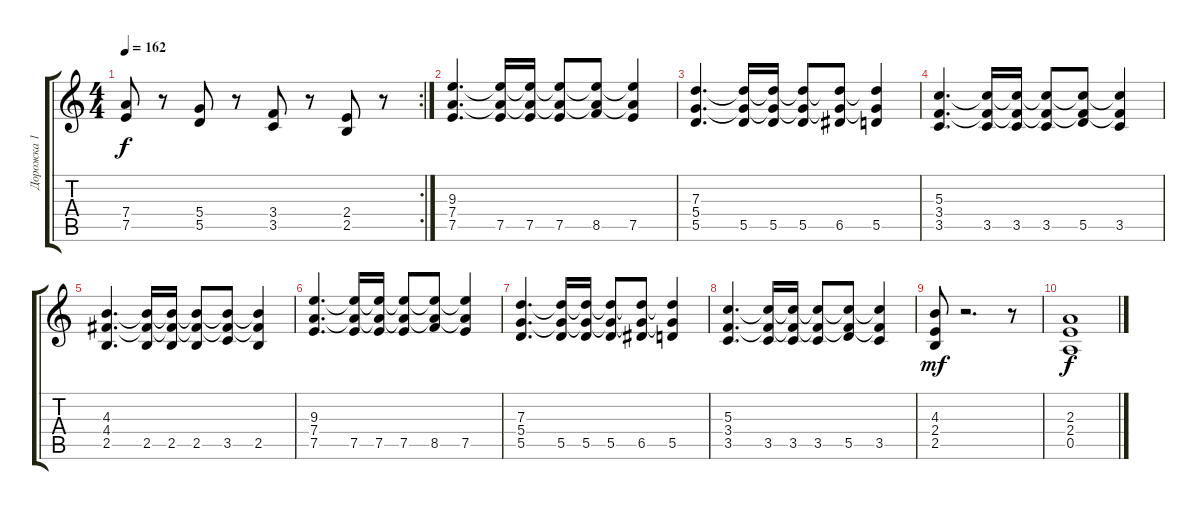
\track ("Дорожка 1" "Дорожка 1") {instrument overdrivenguitar}
\staff {score tabs}
\tuning (E4 B3 G3 D3 A2 E2) {hide}
\rc 2
\ts (4 4)
\tempo 162
\clef g2
\ks c
(7.4 7.5).8{dy f} r.8 (5.4 5.5).8 r.8 (3.4 3.5).8 r.8 (2.4 2.5).8 r.8 |
(9.3 7.4 7.5).4{d} (9.3{t} 7.4{t} 7.5).16 (9.3{t} 7.4{t} 7.5).16 (9.3{t} 7.4{t} 7.5).8 (9.3{t} 7.4{t} 8.5).8 (9.3{t} 7.4{t} 7.5).4 |
(7.3 5.4 5.5).4{d} (7.3{t} 5.4{t} 5.5).16 (7.3{t} 5.4{t} 5.5).16 (7.3{t} 5.4{t} 5.5).8 (7.3{t} 5.4{t} 6.5).8 (7.3{t} 5.4{t} 5.5).4 |
(5.3 3.4 3.5).4{d} (5.3{t} 3.4{t} 3.5).16 (5.3{t} 3.4{t} 3.5).16 (5.3{t} 3.4{t} 3.5).8 (5.3{t} 3.4{t} 5.5).8 (5.3{t} 3.4{t} 3.5).4 |
(4.3 4.4 2.5).4{d} (4.3{t} 4.4{t} 2.5).16 (4.3{t} 4.4{t} 2.5).16 (4.3{t} 4.4{t} 2.5).8 (4.3{t} 4.4{t} 3.5).8 (4.3{t} 4.4{t} 2.5).4 |
(9.3 7.4 7.5).4{d} (9.3{t} 7.4{t} 7.5).16 (9.3{t} 7.4{t} 7.5).16 (9.3{t} 7.4{t} 7.5).8 (9.3{t} 7.4{t} 8.5).8 (9.3{t} 7.4{t} 7.5).4 |
(7.3 5.4 5.5).4{d} (7.3{t} 5.4{t} 5.5).16 (7.3{t} 5.4{t} 5.5).16 (7.3{t} 5.4{t} 5.5).8 (7.3{t} 5.4{t} 6.5).8 (7.3{t} 5.4{t} 5.5).4 |
(5.3 3.4 3.5).4{d} (5.3{t} 3.4{t} 3.5).16 (5.3{t} 3.4{t} 3.5).16 (5.3{t} 3.4{t} 3.5).8 (5.3{t} 3.4{t} 5.5).8 (5.3{t} 3.4{t} 3.5).4 |
(4.3 2.4 2.5).8{dy mf} r.2{d} r.8 |
(2.3 2.4 0.5).1{dy f}
